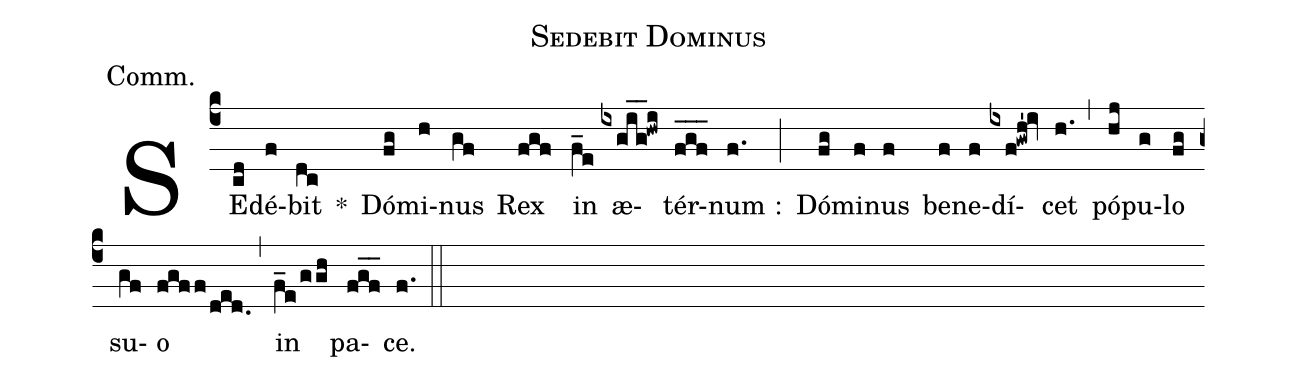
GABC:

name:Sedebit Dominus;
annotation:Comm.;
mode:6;
office-part:Communion;
%%
(c4) SE(cd)dé(f)bit(dc) *()
Dó(fg)mi(h)nus(gf) Rex(fgf) in(f_e) æ(ixgig__!hwi)tér(fgf___)num :(f.) (;)
Dó(fg)mi(f)nus(f) be(f)ne(f)dí(ixf!gwh'!iv)cet(h.) (,)
pó(hj)pu(g)lo(fg) su(gf)o(fgff!/ded.) (,)
in(f_e!/ggh) pa(fgf__)ce.(f.) (::)
